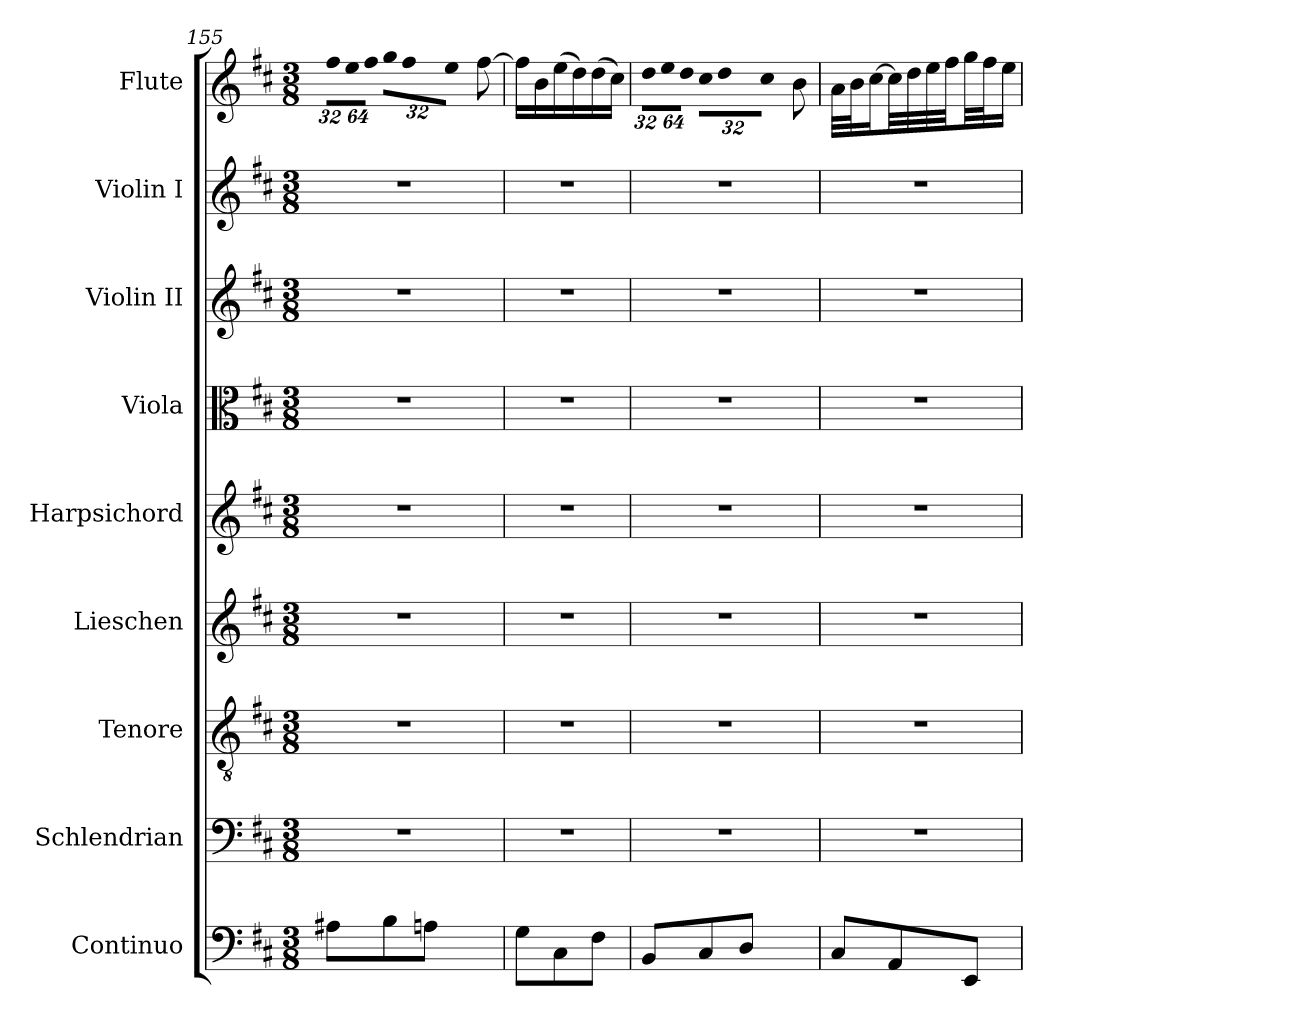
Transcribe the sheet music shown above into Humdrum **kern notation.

**kern	**kern	**kern	**kern	**kern	**kern	**kern	**kern	**kern
*part9	*part8	*part7	*part6	*part5	*part4	*part3	*part2	*part1
*staff9	*staff8	*staff7	*staff6	*staff5	*staff4	*staff3	*staff2	*staff1
*I"Continuo	*I"Schlendrian	*I"Tenore	*I"Lieschen	*I"Harpsichord	*I"Viola	*I"Violin II	*I"Violin I	*I"Flute
*I'Continuo	*I'Schlendrian	*I'Tenore	*I'Lieschen	*	*I'Viola	*	*	*
*clefF4	*clefF4	*clefGv2	*clefG2	*clefG2	*clefC3	*clefG2	*clefG2	*clefG2
*	*	*ITrd7c12	*	*	*	*	*	*
*k[f#c#]	*k[f#c#]	*k[f#c#]	*k[f#c#]	*k[f#c#]	*k[f#c#]	*k[f#c#]	*k[f#c#]	*k[f#c#]
*D:	*D:	*D:	*D:	*D:	*D:	*D:	*D:	*D:
*M3/8	*M3/8	*M3/8	*M3/8	*M3/8	*M3/8	*M3/8	*M3/8	*M3/8
=155	=155	=155	=155	=155	=155	=155	=155	=155
!	!LO:N:vis=1	!LO:N:vis=1	!LO:N:vis=1	!LO:N:vis=1	!LO:N:vis=1	!LO:N:vis=1	!LO:N:vis=1	!
*	*	*	*	*	*	*	*	*Xbrackettup
!	!	!	!	!	!	!	!	!LO:N:vis=16
8A#Xi\L	4.r	4.r	4.r	4.r	4.r	4.r	4.r	512%21ff#i\LL
!	!	!	!	!	!	!	!	!LO:N:vis=16
.	.	.	.	.	.	.	.	1024%43eei\
!	!	!	!	!	!	!	!	!LO:N:vis=16
.	.	.	.	.	.	.	.	1024%43ff#i\JJ
!	!	!	!	!	!	!	!	!LO:N:vis=16
8Bi\	.	.	.	.	.	.	.	512%21ggi\LL
!	!	!	!	!	!	!	!	!LO:N:vis=16
.	.	.	.	.	.	.	.	1024%43ff#i\
!	!	!	!	!	!	!	!	!LO:N:vis=16
.	.	.	.	.	.	.	.	1024%43eei\JJ
8Ani\J	.	.	.	.	.	.	.	[8ff#i\
=156	=156	=156	=156	=156	=156	=156	=156	=156
!	!LO:N:vis=1	!LO:N:vis=1	!LO:N:vis=1	!LO:N:vis=1	!LO:N:vis=1	!LO:N:vis=1	!LO:N:vis=1	!
8Gi\L	4.r	4.r	4.r	4.r	4.r	4.r	4.r	16ff#i\LL]
.	.	.	.	.	.	.	.	16bi\
8C#i\	.	.	.	.	.	.	.	(16eei\
.	.	.	.	.	.	.	.	16ddi\)
8F#i\J	.	.	.	.	.	.	.	(16ddi\
.	.	.	.	.	.	.	.	16cc#i\JJ)
=157	=157	=157	=157	=157	=157	=157	=157	=157
!	!LO:N:vis=1	!LO:N:vis=1	!LO:N:vis=1	!LO:N:vis=1	!LO:N:vis=1	!LO:N:vis=1	!LO:N:vis=1	!LO:N:vis=16
8BBi/L	4.r	4.r	4.r	4.r	4.r	4.r	4.r	512%21ddi\LL
!	!	!	!	!	!	!	!	!LO:N:vis=16
.	.	.	.	.	.	.	.	1024%43eei\
!	!	!	!	!	!	!	!	!LO:N:vis=16
.	.	.	.	.	.	.	.	1024%43ddi\JJ
!	!	!	!	!	!	!	!	!LO:N:vis=16
8C#i/	.	.	.	.	.	.	.	512%21cc#i\LL
!	!	!	!	!	!	!	!	!LO:N:vis=16
.	.	.	.	.	.	.	.	1024%43ddi\
!	!	!	!	!	!	!	!	!LO:N:vis=16
.	.	.	.	.	.	.	.	1024%43cc#i\JJ
8Di/J	.	.	.	.	.	.	.	8bi\
=158	=158	=158	=158	=158	=158	=158	=158	=158
!	!LO:N:vis=1	!LO:N:vis=1	!LO:N:vis=1	!LO:N:vis=1	!LO:N:vis=1	!LO:N:vis=1	!LO:N:vis=1	!
8C#i/L	4.r	4.r	4.r	4.r	4.r	4.r	4.r	32ai\LLL
.	.	.	.	.	.	.	.	32bi\J
.	.	.	.	.	.	.	.	[16cc#i\J
8AAi/	.	.	.	.	.	.	.	32cc#i\LL]
.	.	.	.	.	.	.	.	32ddi\
.	.	.	.	.	.	.	.	32eei\
.	.	.	.	.	.	.	.	32ff#i\JJ
8EEi/J	.	.	.	.	.	.	.	32ggi\LL
.	.	.	.	.	.	.	.	32ff#i\J
.	.	.	.	.	.	.	.	16eei\JJ
=	=	=	=	=	=	=	=	=
*-	*-	*-	*-	*-	*-	*-	*-	*-
